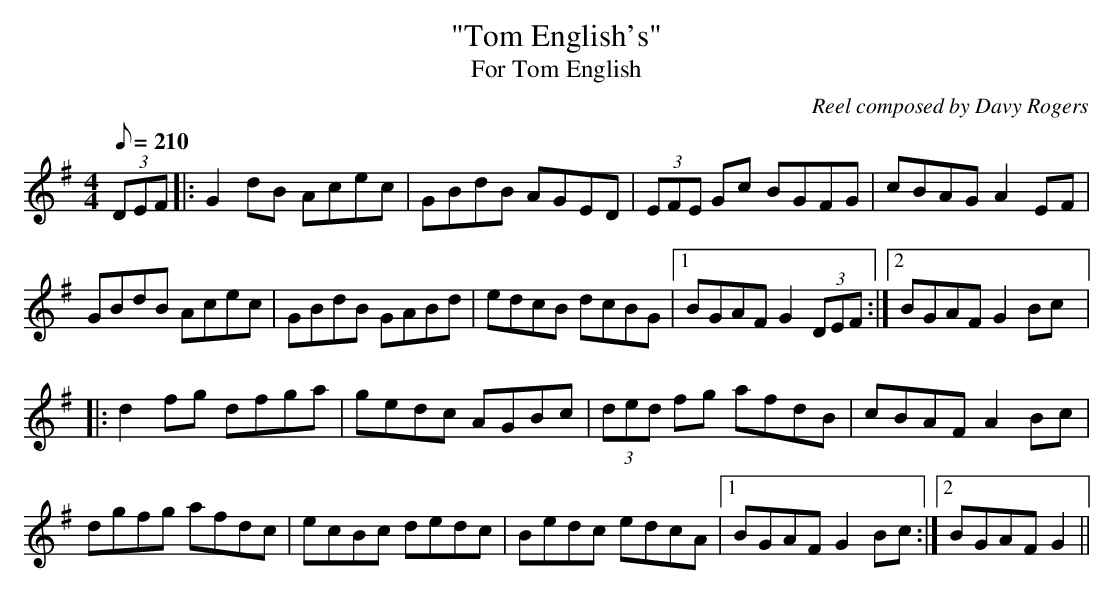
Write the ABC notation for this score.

X:1
T:"Tom English's"
T:For Tom English
C:Reel composed by Davy Rogers
L:1/8
Q:210
M:4/4
K:G
(3DEF |: G2dB Acec | GBdB AGED | (3EFE Gc BGFG | cBAG A2EF |
GBdB Acec | GBdB GABd | edcB dcBG |1 BGAF G2 (3DEF :|2 BGAF G2 Bc |:
d2 fg dfga | gedc AGBc |(3ded fg afdB | cBAF A2 Bc |
dgfg afdc | ecBc dedc | Bedc edcA |1 BGAF G2Bc :|2 BGAF G2 ||
